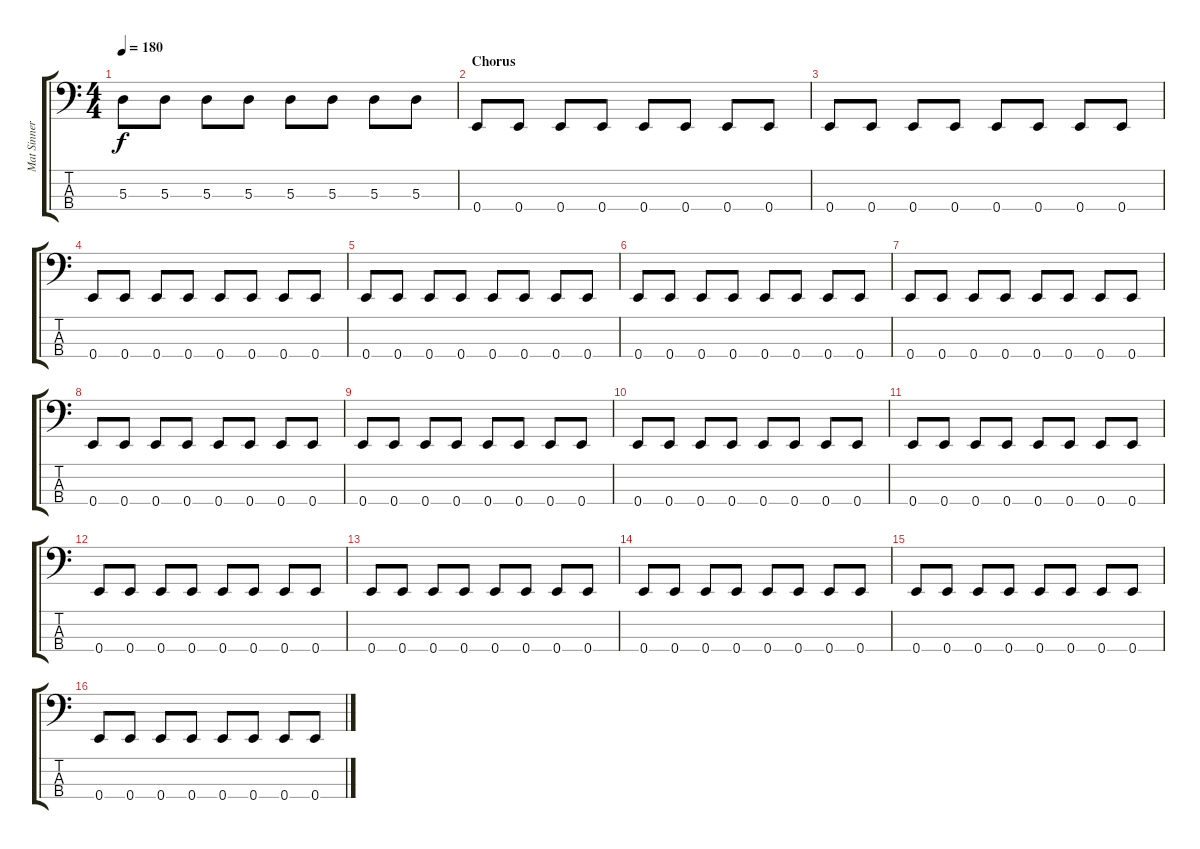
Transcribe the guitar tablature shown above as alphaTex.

\track ("Mat Sinner Bass" "Mat Sinner") {instrument electricbasspick}
\staff {score tabs}
\tuning (G2 D2 A1 E1) {hide}
\ts (4 4)
\tempo 180
\clef f4
\ks c
5.3.8{dy f} 5.3.8 5.3.8 5.3.8 5.3.8 5.3.8 5.3.8 5.3.8 |
\section ("" "Chorus")
0.4.8 0.4.8 0.4.8 0.4.8 0.4.8 0.4.8 0.4.8 0.4.8 |
0.4.8 0.4.8 0.4.8 0.4.8 0.4.8 0.4.8 0.4.8 0.4.8 |
0.4.8 0.4.8 0.4.8 0.4.8 0.4.8 0.4.8 0.4.8 0.4.8 |
0.4.8 0.4.8 0.4.8 0.4.8 0.4.8 0.4.8 0.4.8 0.4.8 |
0.4.8 0.4.8 0.4.8 0.4.8 0.4.8 0.4.8 0.4.8 0.4.8 |
0.4.8 0.4.8 0.4.8 0.4.8 0.4.8 0.4.8 0.4.8 0.4.8 |
0.4.8 0.4.8 0.4.8 0.4.8 0.4.8 0.4.8 0.4.8 0.4.8 |
0.4.8 0.4.8 0.4.8 0.4.8 0.4.8 0.4.8 0.4.8 0.4.8 |
0.4.8 0.4.8 0.4.8 0.4.8 0.4.8 0.4.8 0.4.8 0.4.8 |
0.4.8 0.4.8 0.4.8 0.4.8 0.4.8 0.4.8 0.4.8 0.4.8 |
0.4.8 0.4.8 0.4.8 0.4.8 0.4.8 0.4.8 0.4.8 0.4.8 |
0.4.8 0.4.8 0.4.8 0.4.8 0.4.8 0.4.8 0.4.8 0.4.8 |
0.4.8 0.4.8 0.4.8 0.4.8 0.4.8 0.4.8 0.4.8 0.4.8 |
0.4.8 0.4.8 0.4.8 0.4.8 0.4.8 0.4.8 0.4.8 0.4.8 |
0.4.8 0.4.8 0.4.8 0.4.8 0.4.8 0.4.8 0.4.8 0.4.8
